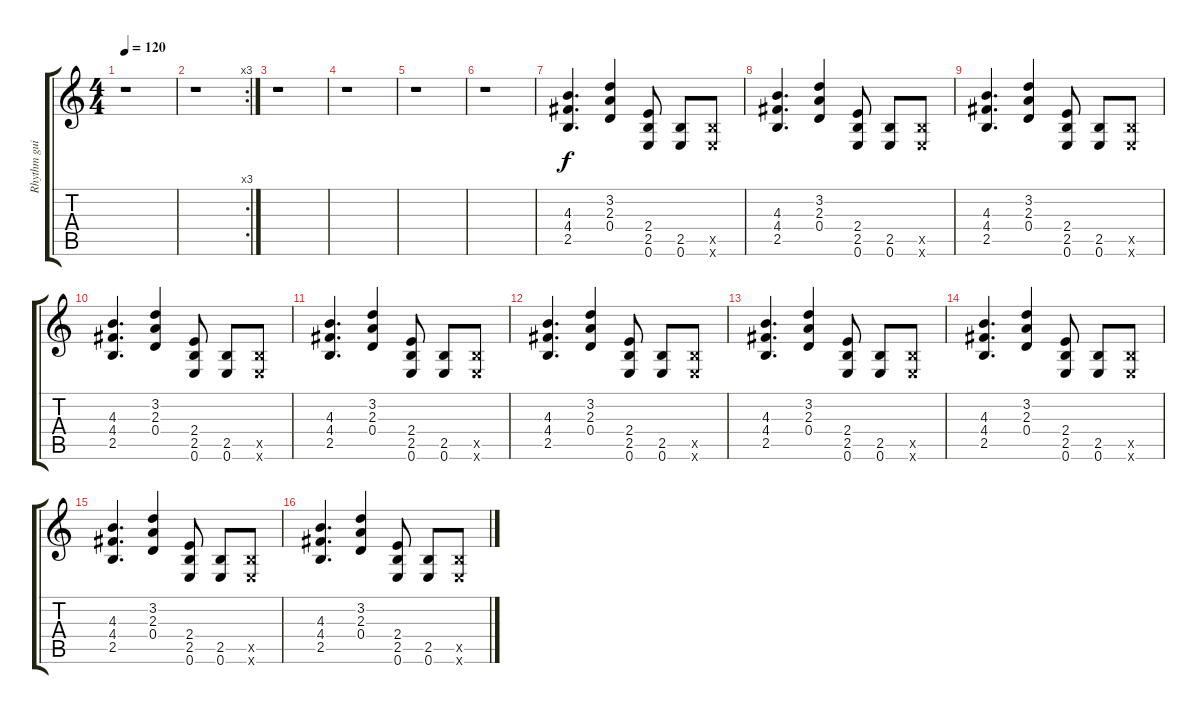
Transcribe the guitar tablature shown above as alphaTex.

\track ("Rhythm guitar" "Rhythm gui") {instrument overdrivenguitar}
\staff {score tabs}
\tuning (E4 B3 G3 D3 A2 E2) {hide}
\ts (4 4)
\tempo 120
\clef g2
\ks c
r.1{dy f} |
\rc 3
r.1 |
r.1 |
r.1 |
r.1 |
r.1 |
(4.3 4.4 2.5).4{d} (3.2 2.3 0.4).4 (2.4 2.5 0.6).8 (2.5 0.6).8 (2.5{x} 0.6{x}).8 |
(4.3 4.4 2.5).4{d} (3.2 2.3 0.4).4 (2.4 2.5 0.6).8 (2.5 0.6).8 (2.5{x} 0.6{x}).8 |
(4.3 4.4 2.5).4{d} (3.2 2.3 0.4).4 (2.4 2.5 0.6).8 (2.5 0.6).8 (2.5{x} 0.6{x}).8 |
(4.3 4.4 2.5).4{d} (3.2 2.3 0.4).4 (2.4 2.5 0.6).8 (2.5 0.6).8 (2.5{x} 0.6{x}).8 |
(4.3 4.4 2.5).4{d} (3.2 2.3 0.4).4 (2.4 2.5 0.6).8 (2.5 0.6).8 (2.5{x} 0.6{x}).8 |
(4.3 4.4 2.5).4{d} (3.2 2.3 0.4).4 (2.4 2.5 0.6).8 (2.5 0.6).8 (2.5{x} 0.6{x}).8 |
(4.3 4.4 2.5).4{d} (3.2 2.3 0.4).4 (2.4 2.5 0.6).8 (2.5 0.6).8 (2.5{x} 0.6{x}).8 |
(4.3 4.4 2.5).4{d} (3.2 2.3 0.4).4 (2.4 2.5 0.6).8 (2.5 0.6).8 (2.5{x} 0.6{x}).8 |
(4.3 4.4 2.5).4{d} (3.2 2.3 0.4).4 (2.4 2.5 0.6).8 (2.5 0.6).8 (2.5{x} 0.6{x}).8 |
(4.3 4.4 2.5).4{d} (3.2 2.3 0.4).4 (2.4 2.5 0.6).8 (2.5 0.6).8 (2.5{x} 0.6{x}).8
